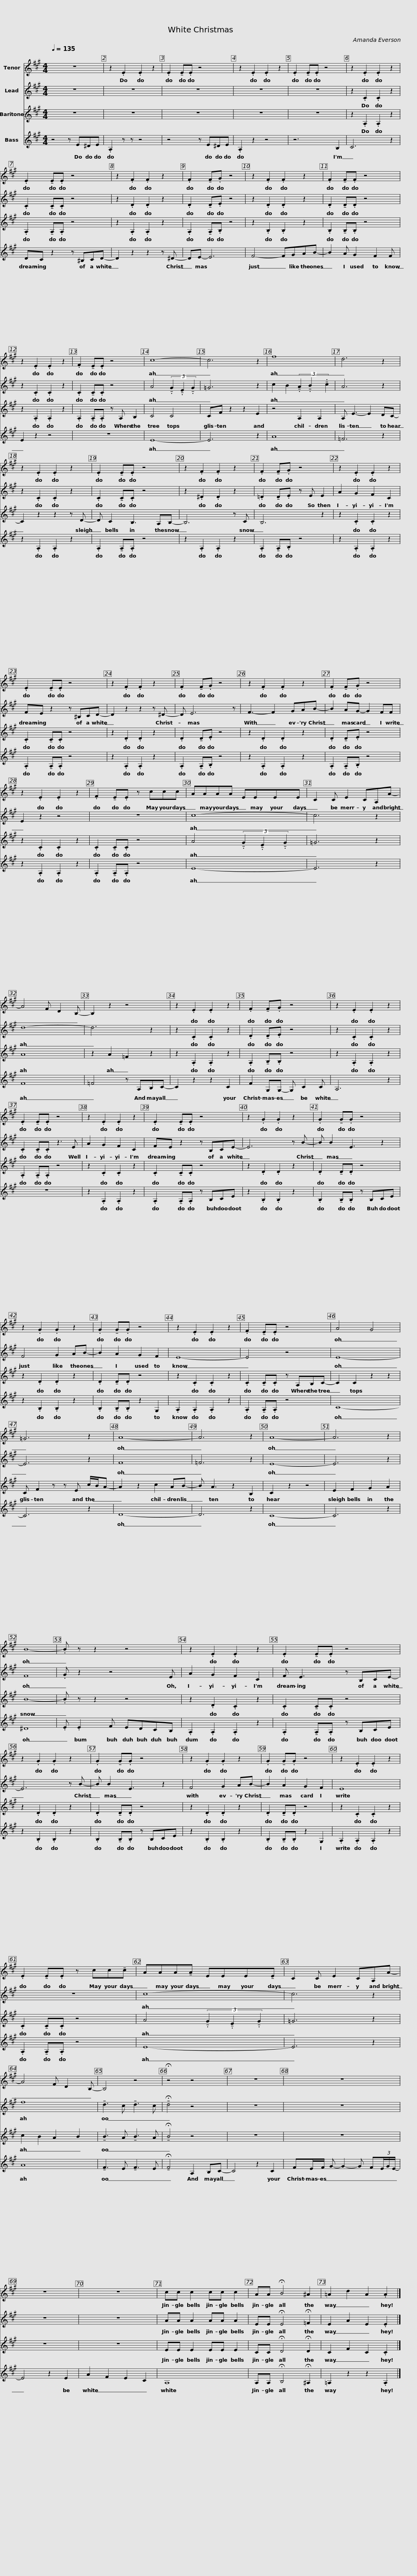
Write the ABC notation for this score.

X:1
%%score 1 2 3 4
L:1/8
Q:1/4=135
M:4/4
I:linebreak $
K:A
V:1 treble
V:2 treble
V:3 treble
V:4 treble
V:1
 z8 | z2 .E2 .E2 z2 | .E2 !tenuto!E.E z4 | z2 .E2 .E2 z2 | .E2 !tenuto!E.E z4 | %5
 z2 .E2 .E2 z2 |$ .E2 !tenuto!E.E z4 | z2 .F2 .F2 z2 | .F2 !tenuto!F.G z4 | z2 .F2 .F2 z2 |$ %10
 .F2 !tenuto!F.F z4 | z2 .E2 .E2 z2 | .F2 !tenuto!E.E z4 | c8- | c6 z2 | %15
 f8 |$ d6 z2 | z2 .E2 .E2 z2 | .E2 !tenuto!E.E z4 | z2 .F2 .F2 z2 | %20
 .F2 !tenuto!F.G z4 |$ z2 .E2 .E2 z2 | .E2 !tenuto!E.E z4 | z2 .F2 .F2 z2 | .F2 !tenuto!F.G z4 | %25
 z2 .F2 .F2 z2 |$ .F2 !tenuto!F.G z4 | z2 .E2 .E2 z2 | .F2 !tenuto!E.E z ccc | AAAA EEEE |$ %30
 C2 C E2 CA,A- | A4 F D2 B,- | B,2 z2 z4 | z2 .E2 .E2 z2 |$ .F2 !tenuto!F.G z4 | %35
 z2 .E2 .E2 z2 | .E2 !tenuto!E.E z4 | z2 .E2 .E2 z2 |$ .E2 !tenuto!E.E z4 | z2 .G2 .G2 z2 | %40
 .G2 !tenuto!G.G z4 | z2 .G2 .G2 z2 |$ .G2 !tenuto!G.G z4 | z2 .E2 .E2 z2 | .F2 !tenuto!E.E z4 | %45
 A4 G4 | =G6 z2 |$ A8- | A6 z2 | A8- | %50
 A6 z2 | B8- | .B z z2 z4 |$ z2 .E2 .E2 z2 | .E2 !tenuto!E.E z4 | %55
 z2 .G2 .G2 z2 | .G2 !tenuto!G.G z4 |$ z2 .G2 .G2 z2 | .G2 !tenuto!G.G z4 | z2 .E2 .E2 z2 | %60
 .E2 !tenuto!E.E z cc!tenuto!c |$ AAA!tenuto!A EEE!tenuto!E | C2 C E2 CA,A- | A4 F D2 B,- | B,4 z4 |$ %65
 !fermata!z4 z4 | z8 | z8 | z8 | z8 |$ %70
 cc c2 cc c2 | AA !fermata!B4 ^A2 | =A2 d2 A2 .A2 |] %73
V:2
 z8 | z8 | z8 | z8 | z8 | %5
 z2 .C2 .C2 z2 |$ .C2 !tenuto!C.C z4 | z2 .D2 .D2 z2 | .D2 !tenuto!D.E z4 | z2 .D2 .D2 z2 |$ %10
 .D2 !tenuto!D.D z4 | z2 .C2 .C2 z2 | .C2 !tenuto!C.C z4 | A4 (3!tenuto!.G2 !tenuto!.E2 !tenuto!.G2 | =G6 z2 | %15
 c2 B2 (3!tenuto!.A2 !tenuto!.B2 !tenuto!.c2 |$ A6 z2 | z2 .C2 .C2 z2 | .C2 !tenuto!C.C z4 | z2 .^D2 .D2 z2 | %20
 .=D2 !tenuto!D.E z E E2 |$ A2 G2 F2 C2 | FE z2 z ^B,CD- | D2 z2 z2 z ^D- | D E6 z | %25
 F3- F2 GAB- |$ B2 AG- G2 FF | E2 z2 z4 | z8 | c8- |$ %30
 c6 z2 | d8- | d6 z2 | z2 .C2 .C2 z2 |$ .D2 !tenuto!D.E z4 | %35
 z2 .C2 .C2 z2 | .C2 !tenuto!C.C z3 E | A2 G2 F2 C2 |$ FE z2 z B,CE- | E6 z B- | %40
 B B2 E3 z2 | F4 G2 AB- |$ B2 A2 G2 F2 | E8- | E4 z4 | %45
 E8- | E6 z2 |$ F8 | =F6 z2 | E8- | %50
 E6 z2 | F8 | .G z2 z4 E |$ A2 G2 F2 C2 | F E3 z B,CE- | %55
 E6 z B- | B B2 E3 z2 |$ F4 G2 AB- | B2 A2 G2 F2 | E8 | %60
 z8 |$ c8- | c6 z2 | f8 | !tenuto!d3 c !tenuto!d3 c |$ %65
 !tenuto!!fermata!d4 z4 | z8 | z8 | z8 | z8 |$ %70
 AA A2 AA A2 | EE !fermata!E4 !fermata!=F2 | E2 A2 E2 .E2 |] %73
V:3
 z8 | z8 | z8 | z8 | z8 | %5
 z2 .A,2 .A,2 z2 |$ .A,2 !tenuto!A,.A, z4 | z2 .A,2 .A,2 z2 | .A,2 !tenuto!A,.B, z4 | z2 .B,2 .B,2 z2 |$ %10
 .B,2 !tenuto!B,.B, z4 | z2 .A,2 .A,2 z2 | .A,2 !tenuto!A,.A, z A, B,2 | C4 C4 | CF z2 z2 E2 | %15
 z4 A,2 A,2 |$ A, E3- E2 DC- | C2 z2 z2 z D- | D C2 B,3 A,B,- | B,6 z C | %20
 B,6 z2 |$ z2 .C2 .C2 z2 | .C2 !tenuto!C.C z4 | z2 .D2 .D2 z2 | .D2 !tenuto!D.E z4 | %25
 z2 .D2 .D2 z2 |$ .D2 !tenuto!D.E z4 | z2 .C2 .C2 z2 | .C2 !tenuto!C.C z4 | A4 (3!tenuto!.G2 !tenuto!.E2 !tenuto!.G2 |$ %30
 =G6 z2 | A8 | z2 A2 =F2 z2 | z2 .A,2 .A,2 z2 |$ .A,2 !tenuto!B,.B, z4 | %35
 z2 .A,2 .A,2 z2 | .A,2 !tenuto!A,.A, z4 | z2 .C2 .C2 z2 |$ .C2 !tenuto!C.C z4 | z2 .D2 .D2 z2 | %40
 .D2 !tenuto!D.D z4 | z2 .D2 .D2 z2 |$ .D2 !tenuto!D.D z4 | z2 .C2 .C2 z2 | .C2 !tenuto!C.C z A,B,C- | %45
 C2 C2 z2 z2 | C F2 z z E c/B/A- |$ A2 z2 c2 AB- | B A3 z2 B,2 | C2 z2 z4 | %50
 E2 F2 G2 A2 | B8- | .B z z2 z4 |$ z2 .D2 .C2 z2 | .C2 !tenuto!C.C z4 | %55
 z2 .D2 .D2 z2 | .D2 !tenuto!D.D z4 |$ z2 .D2 .D2 z2 | .D2 !tenuto!D.D z4 | z2 .C2 .C2 z2 | %60
 .C2 !tenuto!C.C z4 |$ A4 (3!tenuto!.G2 !tenuto!.E2 !tenuto!.G2 | =G6 z2 | c2 B2 A2 B2 | !tenuto!B3 A !tenuto!B3 A |$ %65
 !tenuto!!fermata!B4 z4 | z8 | z8 | z8 | z8 |$ %70
 EE E2 EE E2 | CC !fermata!D4 !fermata!D2 | C2 F2 C2 .C2 |] %73
V:4
 z4 z E^DE | .A,2 z z z4 | z4 z E^DE | .A,2 z2 z4 | z6 B,2 | %5
 C6 z2 |$ DC z2 z ^B,CD- | D2 z2 z2 z ^D- | DE- E6 | F4- FGAB- |$ %10
 B2 A G2 F2 F | E2 z2 z4 | z8 | E8- | E6 z2 | %15
 A8 |$ =F6 z2 | z2 .A,2 .A,2 z2 | .A,2 !tenuto!A,.A, z4 | z2 .A,2 .A,2 z2 | %20
 .A,2 !tenuto!A,.B, z4 |$ z2 .A,2 .A,2 z2 | .A,2 !tenuto!A,.A, z4 | z2 .A,2 .A,2 z2 | .A,2 !tenuto!A,.B, z4 | %25
 z2 .A,2 .A,2 z2 |$ .A,2 !tenuto!A,.B, z4 | z2 .A,2 .A,2 z2 | .A,2 !tenuto!A,.A, z4 | E8- |$ %30
 E6 z2 | F8 | =F4 z A,B,C- | C2 z2 z2 C2 |$ F2 G,G,- G, C2 C | %35
 A,6 z2 | z8 | z2 .A,2 .A,2 z2 |$ .A,2 !tenuto!A,.A, z B,CE | z2 .B,2 .B,2 z2 | %40
 .B,2 !tenuto!B,.B, z B,CE | z2 .B,2 .B,2 z2 |$ .B,2 !tenuto!B,.B, z2 G,2 | .A,2 .A,2 .A,2 z2 | .A,2 !tenuto!A,.A, z4 | %45
 C8- | C6 z2 |$ D8- | D6 z2 | C8- | %50
 C6 z2 | ^D8 | .E .E2 F EDCB, |$ .A,2 .A,2 .A,2 z2 | .A,2 !tenuto!A,.A, z B,CE | %55
 z2 .B,2 .B,2 z2 | .B,2 !tenuto!B,.B, z B,CE |$ z2 .B,2 .B,2 z2 | .B,2 !tenuto!B,.B, z2 G,2 | .A,2 .A,2 .A,2 z2 | %60
 .A,2 !tenuto!A,.A, z4 |$ E8- | E6 z2 | A8 | !tenuto!F3 E !tenuto!F3 E |$ %65
 !tenuto!!fermata!F4 A,2 B,C- | C4 z2 C2 | FE/F/ G- G2- G F(3E/G/E/- | E4 z2 E2 | A2 F2 E2 C2 |$ %70
 A,8 | A,A, !fermata!B,4 !fermata!^A,2 | =A,2 z2 z2 .A,2 |] %73
